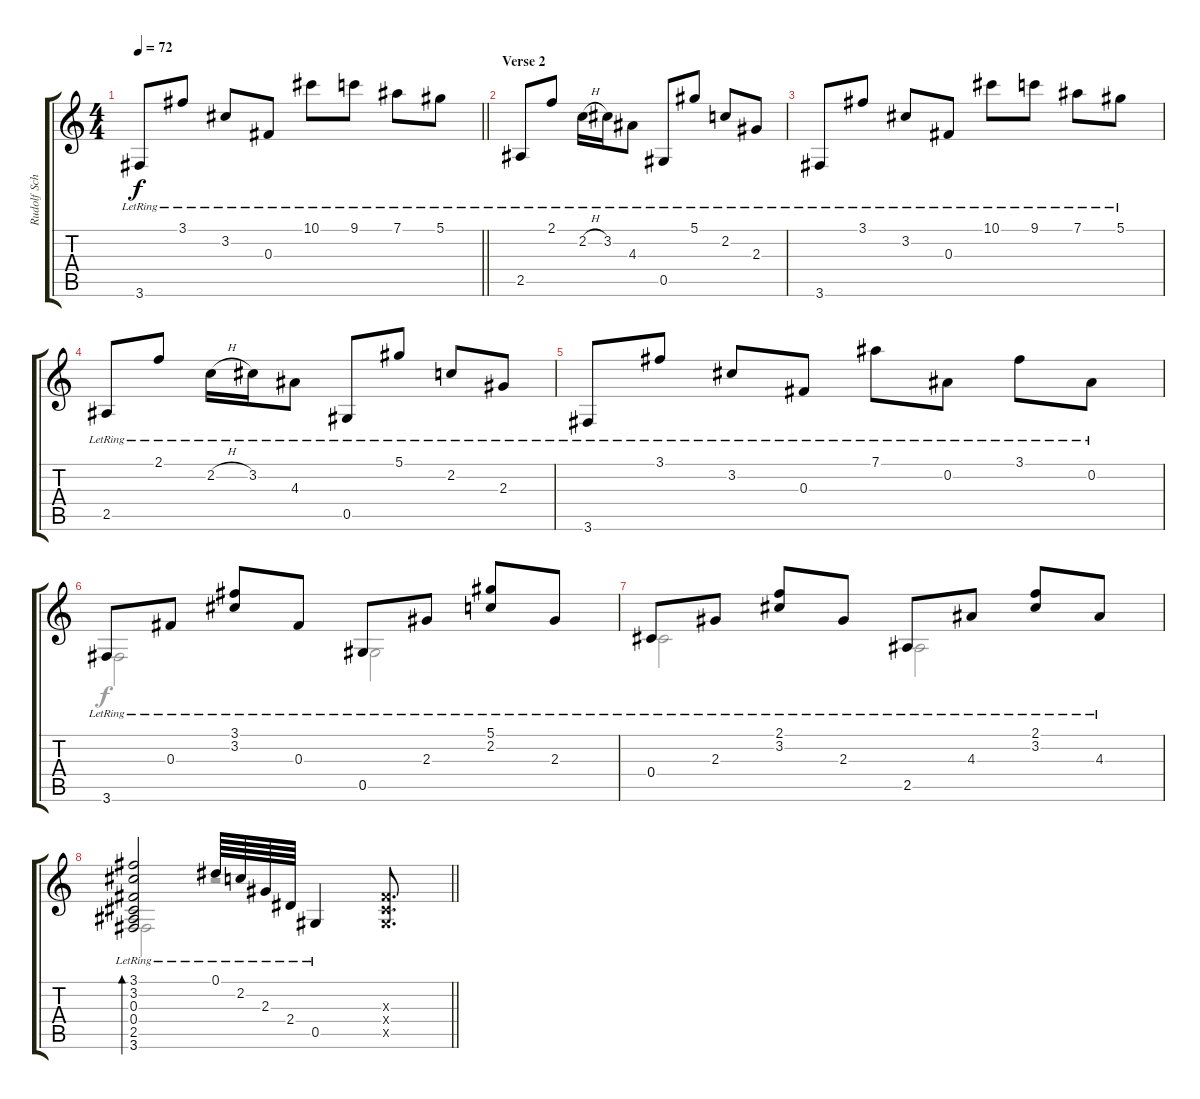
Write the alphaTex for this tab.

\track ("Rudolf Schenker" "Rudolf Sch") {instrument electricguitarclean}
\staff {score tabs}
\tuning (Eb4 Bb3 Gb3 Db3 Ab2 Eb2) {hide}
\voice
\ts (4 4)
\tempo 72
\clef g2
\barLineRight lightlight
\ks c
3.6{lr}.8{dy f} 3.1{lr}.8 3.2{lr}.8 0.3{lr}.8 10.1{lr}.8 9.1{lr}.8 7.1{lr}.8 5.1{lr}.8 |
\section ("" "Verse 2")
2.5{lr}.8 2.1{lr}.8 2.2{h lr}.16 3.2{lr}.16 4.3{lr}.8 0.5{lr}.8 5.1{lr}.8 2.2{lr}.8 2.3{lr}.8 |
3.6{lr}.8 3.1{lr}.8 3.2{lr}.8 0.3{lr}.8 10.1{lr}.8 9.1{lr}.8 7.1{lr}.8 5.1{lr}.8 |
2.5{lr}.8 2.1{lr}.8 2.2{h lr}.16 3.2{lr}.16 4.3{lr}.8 0.5{lr}.8 5.1{lr}.8 2.2{lr}.8 2.3{lr}.8 |
3.6{lr}.8 3.1{lr}.8 3.2{lr}.8 0.3{lr}.8 7.1{lr}.8 0.2{lr}.8 3.1{lr}.8 0.2{lr}.8 |
3.6{lr}.8 0.3{lr}.8 (3.1{lr} 3.2{lr}).8 0.3{lr}.8 0.5{lr}.8 2.3{lr}.8 (5.1{lr} 2.2{lr}).8 2.3{lr}.8 |
0.4{lr}.8 2.3{lr}.8 (2.1{lr} 3.2{lr}).8 2.3{lr}.8 2.5{lr}.8 4.3{lr}.8 (2.1{lr} 3.2{lr}).8 4.3{lr}.8 |
\barLineRight lightlight
(3.1 3.2 0.3 0.4 2.5 3.6{lr}).2{bd 120} 0.1{lr}.64 2.2{lr}.64 2.3{lr}.64 2.4{lr}.64 0.5{lr}.4 (0.3{x} 0.4{x} 0.5{x}).8{d}
\voice
\clef g2
\ottava regular
\simile none
\barLineRight lightlight
\ks c
|
|
|
|
|
3.6.2 0.5.2 |
0.4.2 2.5.2 |
\barLineRight lightlight
3.6.2 r.2
